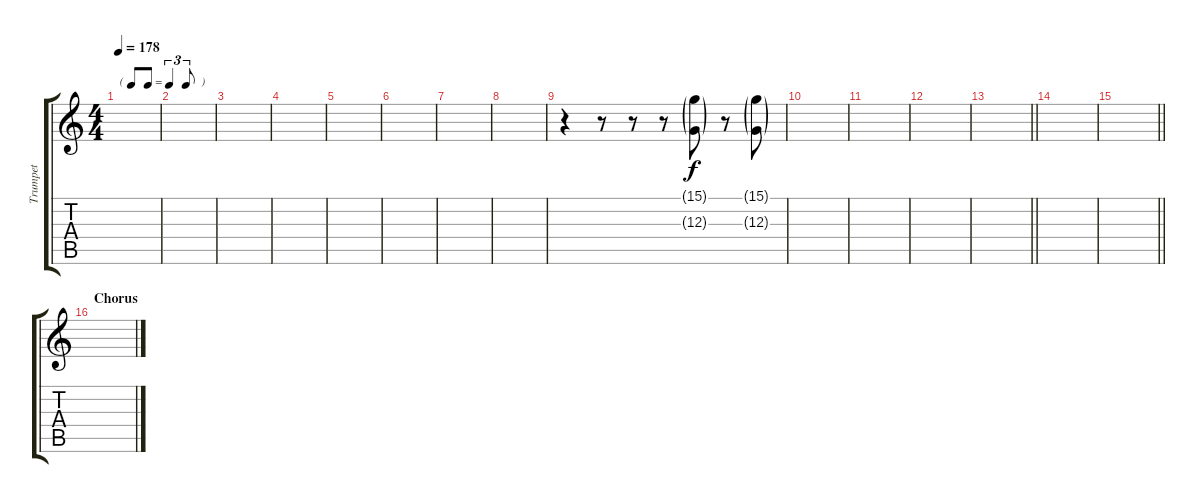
\track ("Trumpet" "Trumpet") {instrument trumpet}
\staff {score tabs}
\tuning (E4 B3 G3 D3 A2 E2) {hide}
\ts (4 4)
\tf triplet8th
\tempo 178
\clef g2
\ks c
|
|
|
|
|
|
|
|
r.4 r.8 r.8 r.8 (15.1{g} 12.3{g}).8 r.8 (15.1{g} 12.3{g}).8 |
|
|
|
\barLineRight lightlight
|
|
\barLineRight lightlight
|
\section ("" "Chorus")
